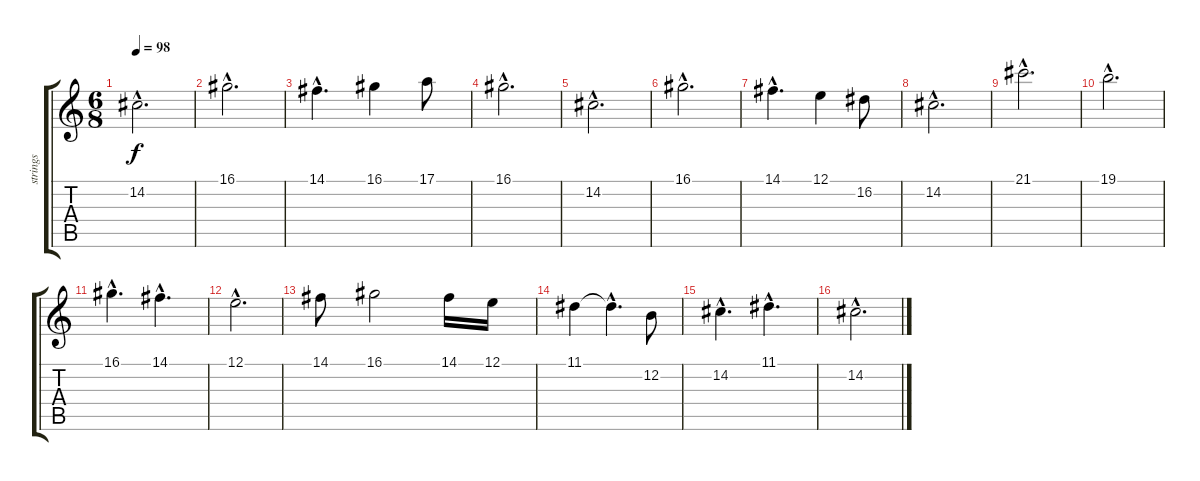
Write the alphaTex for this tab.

\track ("strings" "strings") {instrument synthstrings1}
\staff {score tabs}
\tuning (E4 B3 G3 D3 A2 E2) {hide}
\ts (6 8)
\tempo 98
\clef g2
\ks c
14.2{hac}.2{d dy f volume 6} |
16.1{hac}.2{d} |
14.1{hac}.4{d} 16.1.4 17.1.8 |
16.1{hac}.2{d} |
14.2{hac}.2{d} |
16.1{hac}.2{d} |
14.1{hac}.4{d} 12.1.4 16.2.8 |
14.2{hac}.2{d} |
21.1{hac}.2{d volume 8} |
19.1{hac}.2{d volume 7} |
16.1{hac}.4{d} 14.1{hac}.4{d} |
12.1{hac}.2{d volume 3} |
14.1.8 16.1.2 14.1.16 12.1.16 |
11.1.4 11.1{hac t}.4{d} 12.2.8 |
14.2{hac}.4{d} 11.1{hac}.4{d} |
14.2{hac}.2{d}
